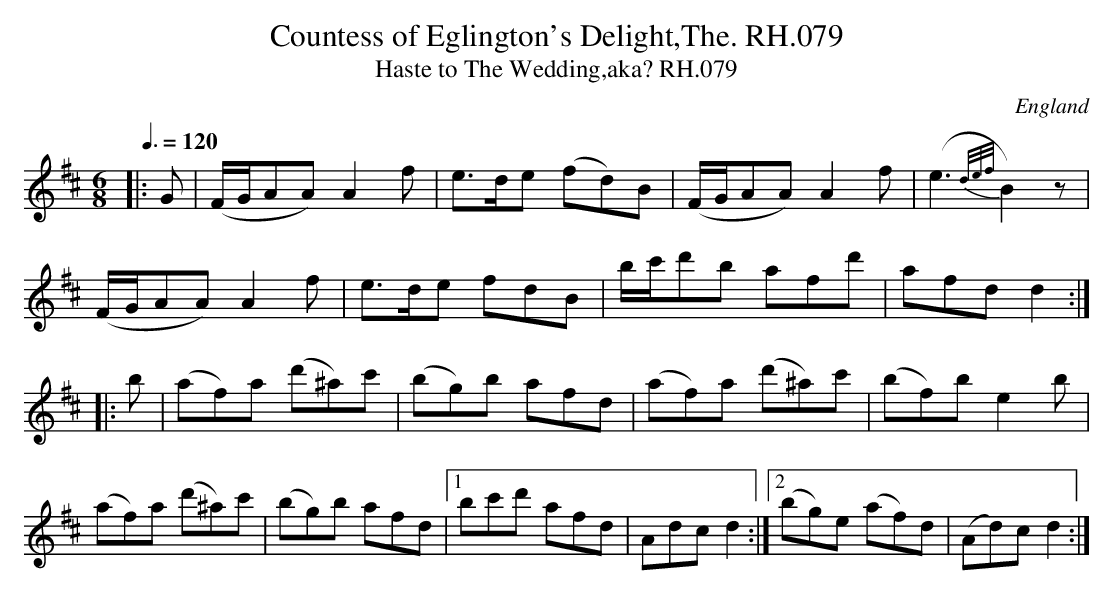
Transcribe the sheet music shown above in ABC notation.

X:1
T:Countess of Eglington's Delight,The. RH.079
T:Haste to The Wedding,aka? RH.079
L:1/8
M:6/8
O:England
Q:3/8=120
K:D
|:G|(F/G/AA) A2f|e>de (fd)B|\
(F/G/AA) A2f|(e3{d/e/f/} B2)z|!
(F/G/AA) A2f|e>de fdB|b/c'/d'b afd'|afd d2:|!
|:b|(af)a (d'^a)c'|(bg)b afd|\
(af)a (d'^a)c'|(bf)b e2b|!
(af)a (d'^a)c'|(bg)b afd|1bc'd' afd|\
Adc d2:|2(bg)e (af)d|(Ad)c d2:|
